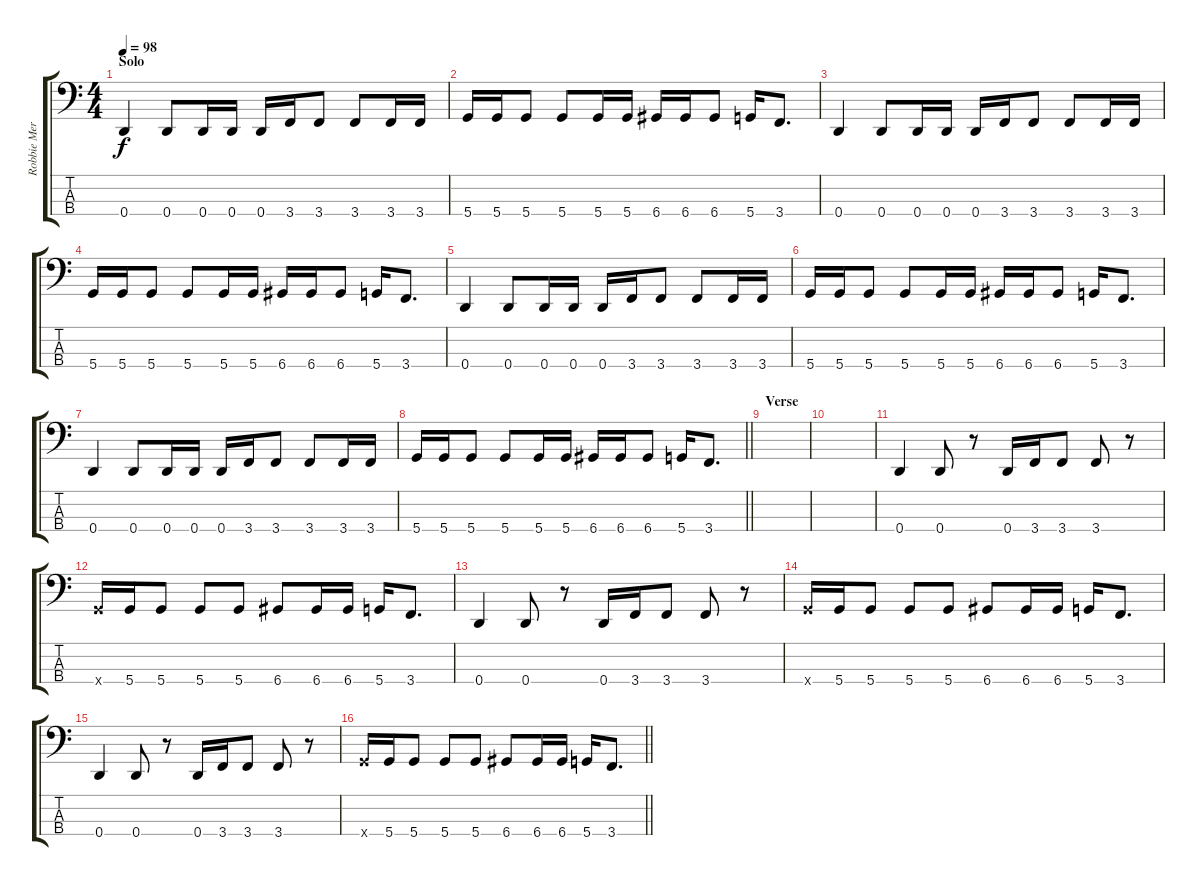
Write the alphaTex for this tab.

\track ("Robbie Merill - Bass" "Robbie Mer") {instrument electricbassfinger}
\staff {score tabs}
\tuning (G2 D2 A1 D1) {hide}
\ts (4 4)
\section ("" "Solo")
\tempo 98
\clef f4
\ks c
0.4.4{dy f} 0.4.8 0.4.16 0.4.16 0.4.16 3.4.16 3.4.8 3.4.8 3.4.16 3.4.16 |
5.4.16 5.4.16 5.4.8 5.4.8 5.4.16 5.4.16 6.4.16 6.4.16 6.4.8 5.4.16 3.4.8{d} |
0.4.4 0.4.8 0.4.16 0.4.16 0.4.16 3.4.16 3.4.8 3.4.8 3.4.16 3.4.16 |
5.4.16 5.4.16 5.4.8 5.4.8 5.4.16 5.4.16 6.4.16 6.4.16 6.4.8 5.4.16 3.4.8{d} |
0.4.4 0.4.8 0.4.16 0.4.16 0.4.16 3.4.16 3.4.8 3.4.8 3.4.16 3.4.16 |
5.4.16 5.4.16 5.4.8 5.4.8 5.4.16 5.4.16 6.4.16 6.4.16 6.4.8 5.4.16 3.4.8{d} |
0.4.4 0.4.8 0.4.16 0.4.16 0.4.16 3.4.16 3.4.8 3.4.8 3.4.16 3.4.16 |
\barLineRight lightlight
5.4.16 5.4.16 5.4.8 5.4.8 5.4.16 5.4.16 6.4.16 6.4.16 6.4.8 5.4.16 3.4.8{d} |
\section ("" "Verse")
|
|
0.4.4 0.4.8 r.8 0.4.16 3.4.16 3.4.8 3.4.8 r.8 |
5.4{x}.16 5.4.16 5.4.8 5.4.8 5.4.8 6.4.8 6.4.16 6.4.16 5.4.16 3.4.8{d} |
0.4.4 0.4.8 r.8 0.4.16 3.4.16 3.4.8 3.4.8 r.8 |
5.4{x}.16 5.4.16 5.4.8 5.4.8 5.4.8 6.4.8 6.4.16 6.4.16 5.4.16 3.4.8{d} |
0.4.4 0.4.8 r.8 0.4.16 3.4.16 3.4.8 3.4.8 r.8 |
\barLineRight lightlight
5.4{x}.16 5.4.16 5.4.8 5.4.8 5.4.8 6.4.8 6.4.16 6.4.16 5.4.16 3.4.8{d}
